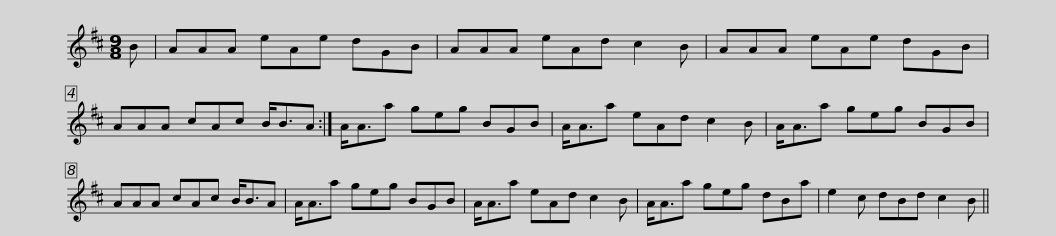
X:1
L:1/8
M:9/8
I:linebreak $
K:D
V:1 treble
V:1
 B | AAA eAe dGB | AAA eAd c2 B | AAA eAe dGB | AAA cAc B<BA :|$ %5
 A<Aa geg BGB | A<Aa eAd c2 B | A<Aa geg BGB | AAA cAc B<BA |$ A<Aa geg BGB | %10
 A<Aa eAd c2 B | A<Aa geg dBa | e2 c dBd c2 B || %13
